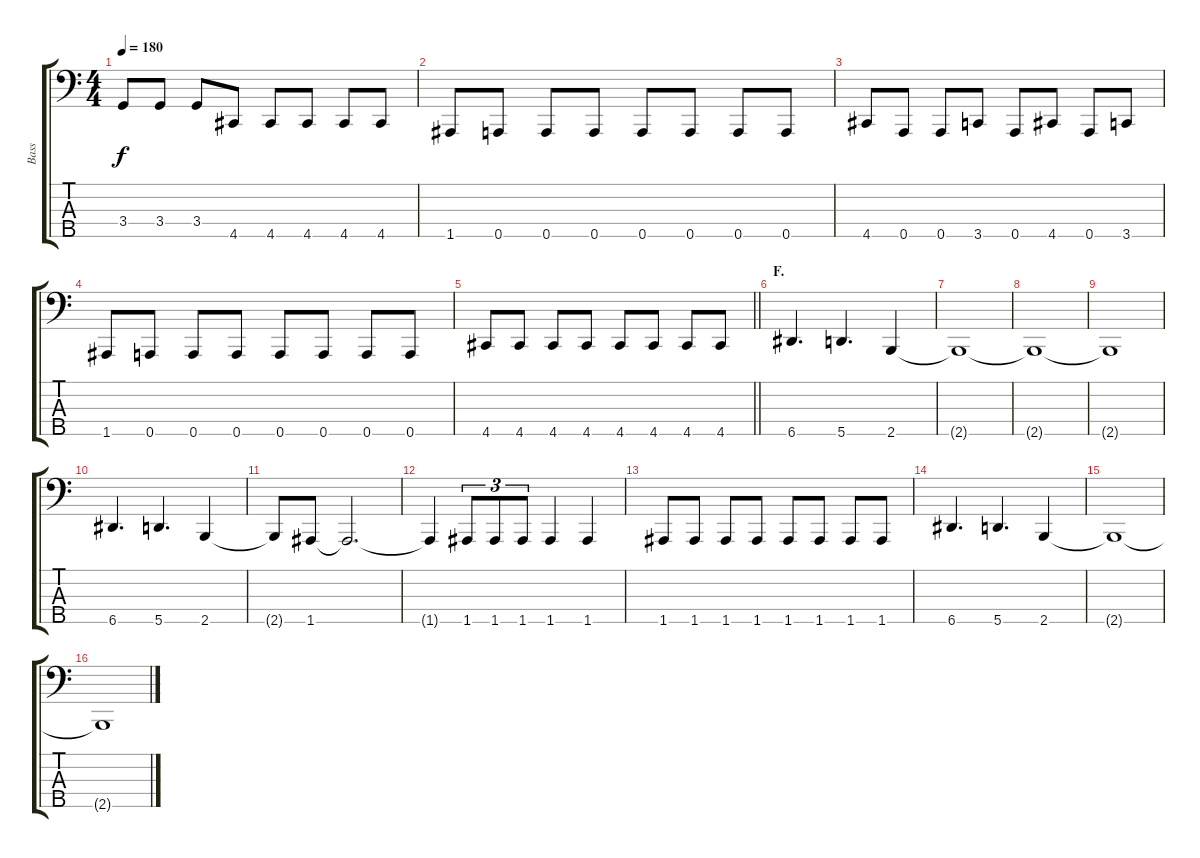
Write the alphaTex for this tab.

\track ("Bass" "Bass") {instrument electricbasspick}
\staff {score tabs}
\tuning (G2 D2 A1 E1 A0) {hide}
\ts (4 4)
\tempo 180
\clef f4
\ks c
3.4.8{dy f} 3.4.8 3.4.8 4.5.8 4.5.8 4.5.8 4.5.8 4.5.8 |
1.5.8 0.5.8 0.5.8 0.5.8 0.5.8 0.5.8 0.5.8 0.5.8 |
4.5.8 0.5.8 0.5.8 3.5.8 0.5.8 4.5.8 0.5.8 3.5.8 |
1.5.8 0.5.8 0.5.8 0.5.8 0.5.8 0.5.8 0.5.8 0.5.8 |
\barLineRight lightlight
4.5.8 4.5.8 4.5.8 4.5.8 4.5.8 4.5.8 4.5.8 4.5.8 |
\section ("" "F.")
6.5.4{d} 5.5.4{d} 2.5.4 |
2.5{t}.1 |
2.5{t}.1 |
2.5{t}.1 |
6.5.4{d} 5.5.4{d} 2.5.4 |
2.5{t}.8 1.5.8 1.5{t}.2{d} |
1.5{t}.4 1.5.8{tu (3 2)} 1.5.8{tu (3 2)} 1.5.8{tu (3 2)} 1.5.4 1.5.4 |
1.5.8 1.5.8 1.5.8 1.5.8 1.5.8 1.5.8 1.5.8 1.5.8 |
6.5.4{d} 5.5.4{d} 2.5.4 |
2.5{t}.1 |
2.5{t}.1
